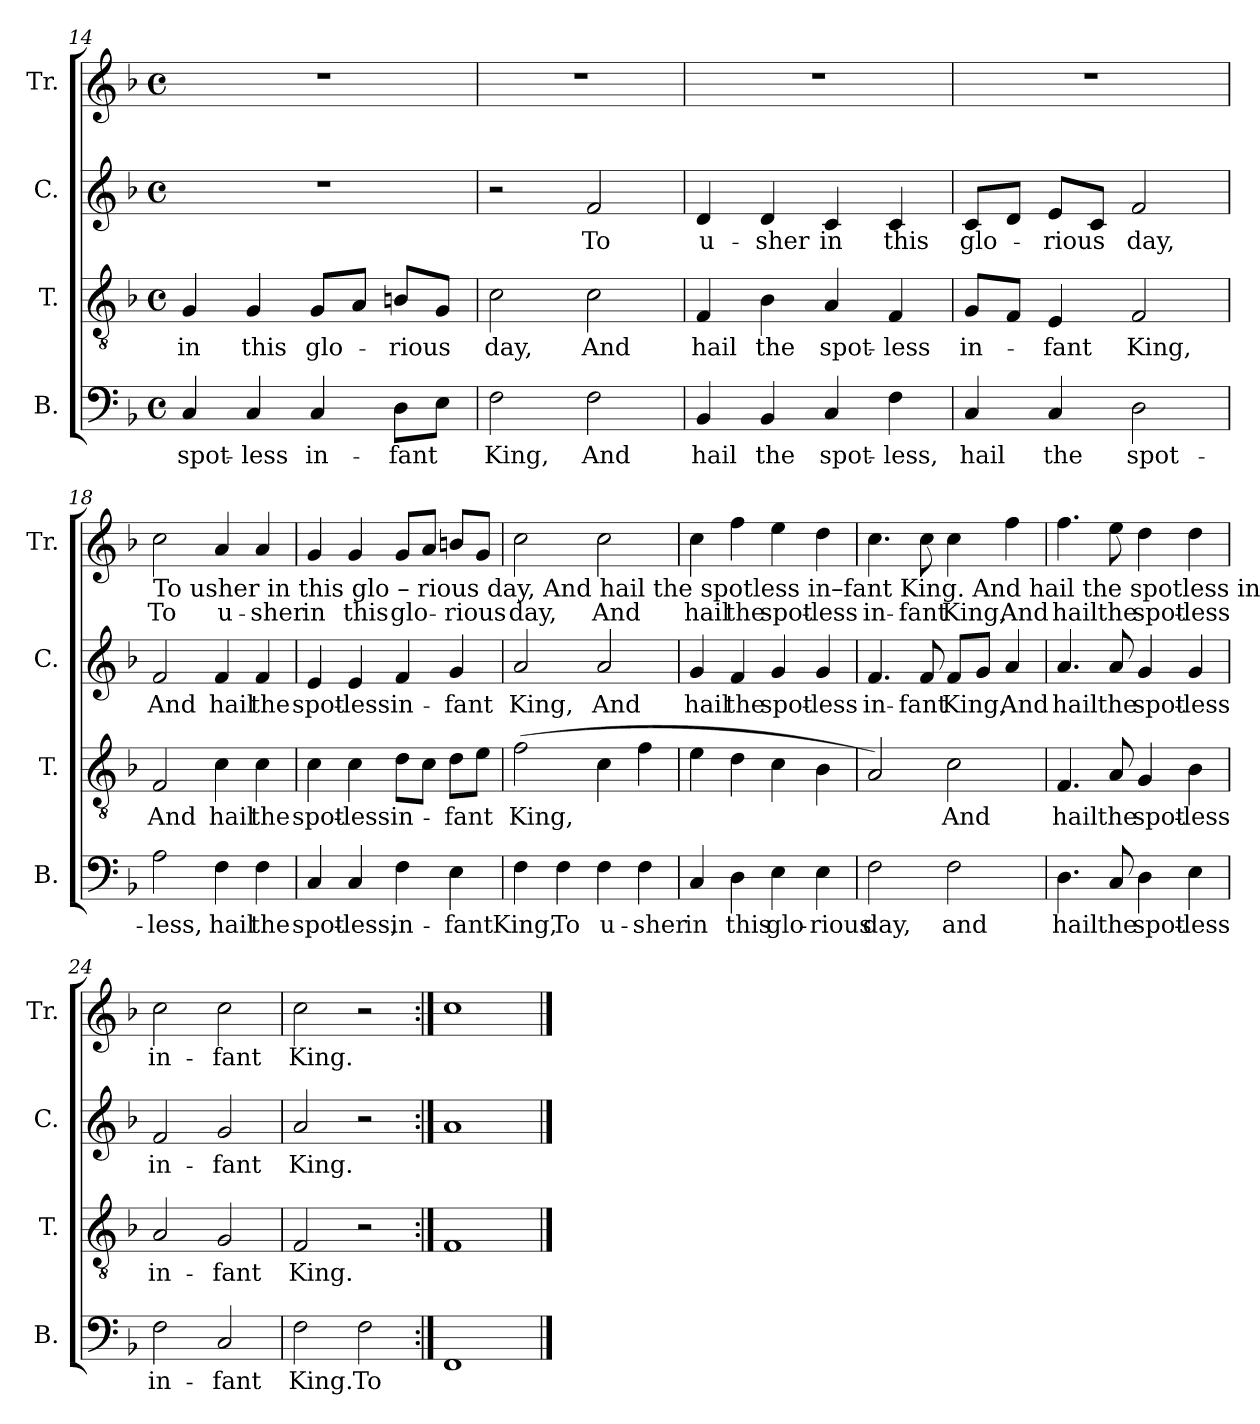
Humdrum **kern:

**kern	**text	**kern	**text	**kern	**text	**kern	**text
*part4	*part4	*part3	*part3	*part2	*part2	*part1	*part1
*staff4	*staff4	*staff3	*staff3	*staff2	*staff2	*staff1	*staff1
*I"B.	*	*I"T.	*	*I"C.	*	*I"Tr.	*
*I'B.	*	*I'T.	*	*I'C.	*	*I'Tr.	*
!!LO:LB:g=z
*clefF4	*	*clefGv2	*	*clefG2	*	*clefG2	*
*k[b-]	*	*k[b-]	*	*k[b-]	*	*k[b-]	*
*M4/4	*	*M4/4	*	*M4/4	*	*M4/4	*
*met(c)	*	*met(c)	*	*met(c)	*	*met(c)	*
=14	=14	=14	=14	=14	=14	=14	=14
4C/	spot-	4G/	in	1r	.	1r	.
4C/	-less	4G/	this	.	.	.	.
4C/	in-	8G/L	glo-	.	.	.	.
.	.	8A/J	.	.	.	.	.
8D\L	-fant	8Bn/L	-rious	.	.	.	.
8E\J	.	8G/J	.	.	.	.	.
=15	=15	=15	=15	=15	=15	=15	=15
2F\	King,	2c\	day,	2r	.	1r	.
2F\	And	2c\	And	2f/	To	.	.
=16	=16	=16	=16	=16	=16	=16	=16
4BB-/	hail	4F/	hail	4d/	u-	1r	.
4BB-/	the	4B-\	the	4d/	-sher	.	.
4C/	spot-	4A/	spot-	4c/	in	.	.
4F\	-less,	4F/	-less	4c/	this	.	.
=17	=17	=17	=17	=17	=17	=17	=17
4C/	hail	8G/L	in-	8c/L	glo-	1r	.
.	.	8F/J	.	8d/J	.	.	.
4C/	the	4E/	-fant	8e/L	-rious	.	.
.	.	.	.	8c/J	.	.	.
2D\	spot-	2F/	King,	2f/	day,	.	.
=18	=18	=18	=18	=18	=18	=18	=18
!	!	!	!	!	!	!LO:TX:b:t=To    usher  in  this  glo – rious   day,     And     hail the spotless in–fant King. And hail the spotless in–fant King.	!
2A\	-less,	2F/	And	2f/	And	2cc\	To
4F\	hail	4c\	hail	4f/	hail	4a/	u-
4F\	the	4c\	the	4f/	the	4a/	-sher
=19	=19	=19	=19	=19	=19	=19	=19
4C/	spot-	4c\	spot-	4e/	spot-	4g/	in
4C/	-less,	4c\	-less	4e/	-less	4g/	this
4F\	in-	8d\L	in-	4f/	in-	8g/L	glo-
.	.	8c\J	.	.	.	8a/J	.
4E\	-fant	8d\L	-fant	4g/	-fant	8bn/L	-rious
.	.	8e\J	.	.	.	8g/J	.
!!LO:LB:g=z
=20	=20	=20	=20	=20	=20	=20	=20
4F\	King,	(2f\	King,	2a/	King,	2cc\	day,
4F\	To	.	.	.	.	.	.
4F\	u-	4c\	.	2a/	And	2cc\	And
4F\	-sher	4f\	.	.	.	.	.
=21	=21	=21	=21	=21	=21	=21	=21
4C/	in	4e\	.	4g/	hail	4cc\	hail
4D\	this	4d\	.	4f/	the	4ff\	the
4E\	glo-	4c\	.	4g/	spot-	4ee\	spot-
4E\	-rious	4B-\	.	4g/	-less	4dd\	-less
=22	=22	=22	=22	=22	=22	=22	=22
2F\	day,	2A/)	.	4.f/	in-	4.cc\	in-
.	.	.	.	8f/	-fant	8cc\	-fant
2F\	and	2c\	And	8f/L	King,	4cc\	King,
.	.	.	.	8g/J	.	.	.
.	.	.	.	4a/	And	4ff\	And
=23	=23	=23	=23	=23	=23	=23	=23
4.D\	hail	4.F/	hail	4.a/	hail	4.ff\	hail
8C/	the	8A/	the	8a/	the	8ee\	the
4D\	spot-	4G/	spot-	4g/	spot-	4dd\	spot-
4E\	-less	4B-\	-less	4g/	-less	4dd\	-less
=24	=24	=24	=24	=24	=24	=24	=24
2F\	in-	2A/	in-	2f/	in-	2cc\	in-
2C/	-fant	2G/	-fant	2g/	-fant	2cc\	-fant
=25	=25	=25	=25	=25	=25	=25	=25
2F\	King.	2F/	King.	2a/	King.	2cc\	King.
2F\	To	2r	.	2r	.	2r	.
=26:|!	=26:|!	=26:|!	=26:|!	=26:|!	=26:|!	=26:|!	=26:|!
1FF	.	1F	.	1a	.	1cc	.
==	==	==	==	==	==	==	==
*-	*-	*-	*-	*-	*-	*-	*-
